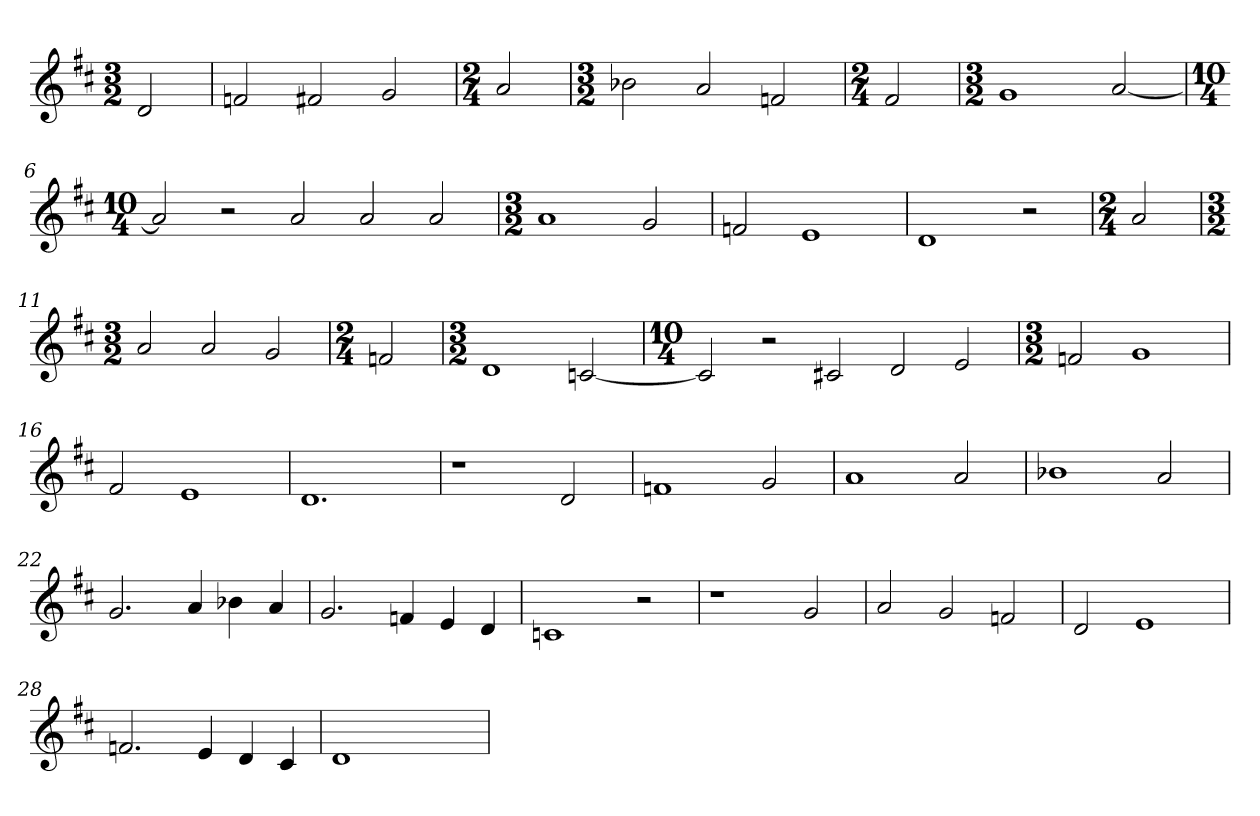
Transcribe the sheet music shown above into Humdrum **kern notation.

**kern
*part1
*staff1
*clefG2
*k[f#c#]
*D:
*M3/2
=
2d
=1
2fn
2f#
2g
=2
*M2/4
2a
=3
*M3/2
2b-X
2a
2fn
=4
*M2/4
2f#
=5
*M3/2
1g
[2a
=6
*M10/4
2a]
2r
2a
2a
2a
=7
*M3/2
1a
2g
=8
2fn
1e
=9
1d
2r
=10
*M2/4
2a
=11
*M3/2
2a
2a
2g
=12
*M2/4
2fn
=13
*M3/2
1d
[2cn
=14
*M10/4
2c]
2r
2c#
2d
2e
=15
*M3/2
2fn
1g
=16
2f#
1e
=17
1.d
=18
1r
2d
=19
1fn
2g
=20
1a
2a
=21
1b-X
2a
=22
2.g
4a
4b-X
4a
=23
2.g
4fn
4e
4d
=24
1cn
2r
=25
1r
2g
=26
2a
2g
2fn
=27
2d
1e
=28
2.fn
4e
4d
4c#
=29
1d
2ryy
=
*-
